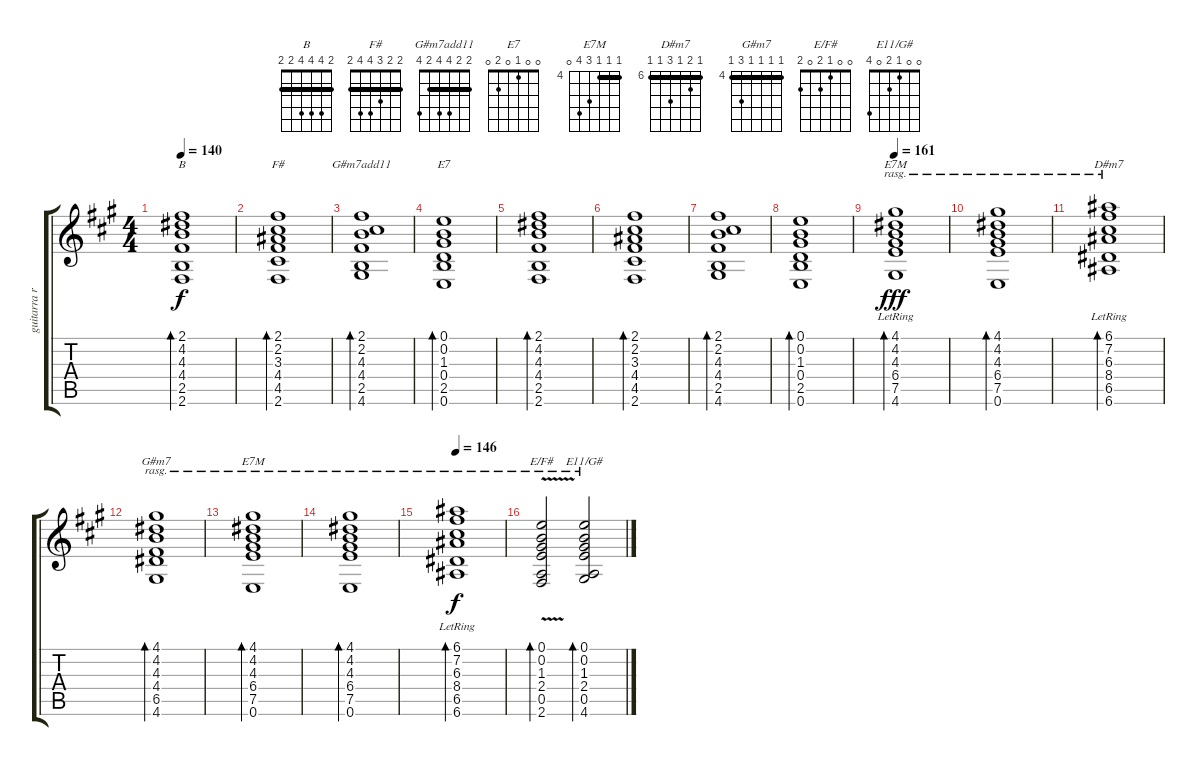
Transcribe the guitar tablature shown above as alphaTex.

\track ("guitarra ritmica" "guitarra r") {instrument acousticguitarsteel}
\staff {score tabs}
\tuning (E4 B3 G3 D3 A2 E2) {hide}
\chord ("B" 2 4 4 4 2 2) {barre 2}
\chord ("F#" 2 2 3 4 4 2) {barre 2}
\chord ("G#m7add11" 2 2 4 4 2 4) {barre 2}
\chord ("E7" 0 0 1 0 2 0)
\chord ("E7M" 4 4 4 6 7 4) {firstfret 4 barre 4}
\chord ("D#m7" 6 7 6 8 6 6) {firstfret 6 barre 6}
\chord ("G#m7" 4 4 4 4 6 4) {firstfret 4 barre 4}
\chord ("E7M" 4 4 4 6 7 0) {firstfret 4 barre 4}
\chord ("E/F#" 0 0 1 2 0 2)
\chord ("E11/G#" 0 0 1 2 0 4)
\ts (4 4)
\tempo 140
\clef g2
\ks a
(2.1 4.2 4.3 4.4 2.5 2.6).1{bd 240 ch "B" dy f} |
(2.1 2.2 3.3 4.4 4.5 2.6).1{bd 240 ch "F#"} |
(2.1 2.2 4.3 4.4 2.5 4.6).1{bd 240 ch "G#m7add11"} |
(0.1 0.2 1.3 0.4 2.5 0.6).1{bd 240 ch "E7"} |
(2.1 4.2 4.3 4.4 2.5 2.6).1{bd 240} |
(2.1 2.2 3.3 4.4 4.5 2.6).1{bd 240} |
(2.1 2.2 4.3 4.4 2.5 4.6).1{bd 240} |
(0.1 0.2 1.3 0.4 2.5 0.6).1{bd 240} |
\tempo 161
(4.1 4.2 4.3 6.4 7.5 4.6{lr}).1{bd 480 ch "E7M" rasg ii dy fff volume 10 balance 8 instrument acousticguitarsteel} |
(4.1 4.2 4.3 6.4 7.5 0.6).1{bd 480 rasg ii} |
(6.1{lr} 7.2 6.3 8.4 6.5 6.6).1{bd 480 ch "D#m7" rasg ii} |
(4.1 4.2 4.3 4.4 6.5 4.6).1{bd 480 ch "G#m7" rasg ii} |
(4.1 4.2 4.3 6.4 7.5 0.6).1{bd 480 ch "E7M" rasg ii} |
(4.1 4.2 4.3 6.4 7.5 0.6).1{bd 480 rasg ii} |
\tempo 146
(6.1{lr} 7.2 6.3 8.4 6.5 6.6).1{bd 480 rasg ii dy f volume 8 balance 8 instrument acousticguitarsteel} |
(0.1 0.2 1.3 2.4 0.5 2.6{v}).2{bd 480 ch "E/F#" rasg ii} (0.1 0.2 1.3 2.4 0.5 4.6).2{bd 480 ch "E11/G#" rasg ii}
